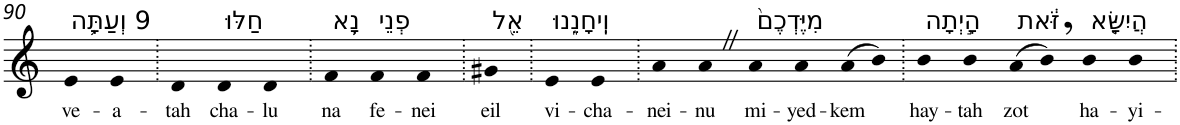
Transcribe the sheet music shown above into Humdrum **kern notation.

**kern	**text
*part1	*part1
*staff1	*staff1
*I"Piano	*
*I'Pno	*
!!LO:PB:g=z
*clefG2	*
*k[]	*
=90	=90
!LO:TX:a:t=9 וְעַתָּ֛ה	!
!	!LO:LY:b
4e	ve-
!	!LO:LY:b
4e	-a-
=91.	=91.
!	!LO:LY:b
4d	-tah
!LO:TX:a:t=חַלּוּ	!
!	!LO:LY:b
4d	cha-
!	!LO:LY:b
4d	-lu
=92.	=92.
!LO:TX:a:t=נָ֥א	!
!	!LO:LY:b
4f	na
!LO:TX:a:t=פְנֵי	!
!	!LO:LY:b
4f	fe-
!	!LO:LY:b
4f	-nei
=93.	=93.
!LO:TX:a:t=אֵ֖ל	!
!	!LO:LY:b
4g#X	eil
=94.	=94.
!LO:TX:a:t=וִֽיחָנֵ֑נוּ	!
!	!LO:LY:b
4e	vi-
!	!LO:LY:b
4e	-cha-
=95.	=95.
!	!LO:LY:b
4a	-nei-
!	!LO:LY:b
4aZ	-nu
!LO:TX:a:t=מִיֶּדְכֶם֙	!
!	!LO:LY:b
4a	mi-
!	!LO:LY:b
4a	-yed-
!	!LO:LY:b
(>8a	-kem
8b)	.
=96.	=96.
!LO:TX:a:t=הָ֣יְתָה	!
!	!LO:LY:b
4b	hay-
!	!LO:LY:b
4b	-tah
!LO:TX:a:t=זֹּ֔את	!
!	!LO:LY:b
(>8a	zot
8b,)	.
!LO:TX:a:t=הֲיִשָּׂ֤א	!
!	!LO:LY:b
4b	ha-
!	!LO:LY:b
4b	-yi-
=.	=.
*-	*-
